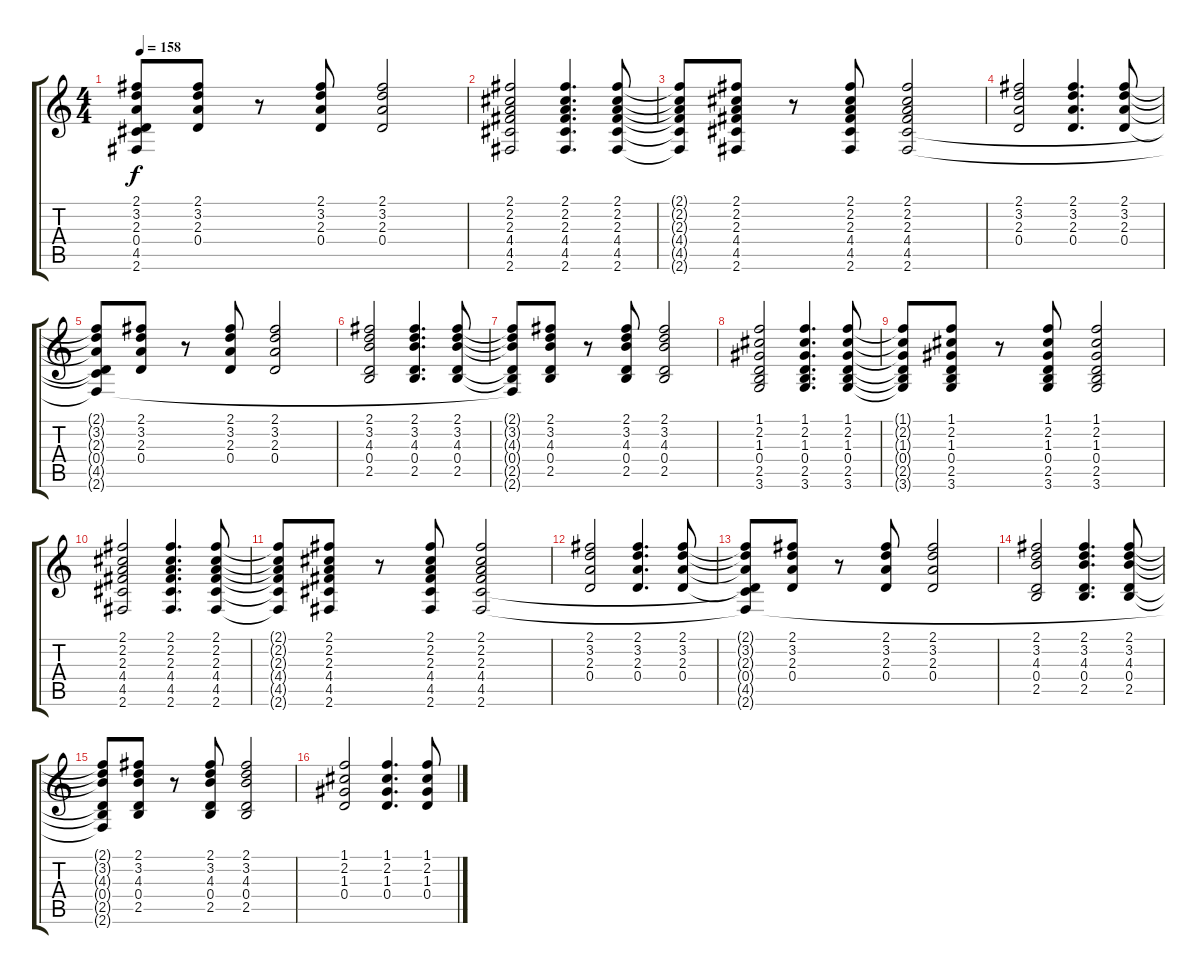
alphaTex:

\track "" {instrument acousticguitarsteel}
\staff {score tabs}
\tuning (E4 B3 G3 D3 A2 E2) {hide}
\ts (4 4)
\tempo 158
\clef g2
\ks c
(2.1{t} 3.2{t} 2.3{t} 0.4{t} 4.5{t} 2.6{t}).8{dy f} (2.1 3.2 2.3 0.4).8 r.8 (2.1 3.2 2.3 0.4).8 (2.1 3.2 2.3 0.4).2 |
(2.1 2.2 2.3 4.4 4.5 2.6).2 (2.1 2.2 2.3 4.4 4.5 2.6).4{d} (2.1 2.2 2.3 4.4 4.5 2.6).8 |
(2.1{t} 2.2{t} 2.3{t} 4.4{t} 4.5{t} 2.6{t}).8 (2.1 2.2 2.3 4.4 4.5 2.6).8 r.8 (2.1 2.2 2.3 4.4 4.5 2.6).8 (2.1 2.2 2.3 4.4 4.5 2.6).2 |
(2.1 3.2 2.3 0.4).2 (2.1 3.2 2.3 0.4).4{d} (2.1 3.2 2.3 0.4).8 |
(2.1{t} 3.2{t} 2.3{t} 0.4{t} 4.5{t} 2.6{t}).8 (2.1 3.2 2.3 0.4).8 r.8 (2.1 3.2 2.3 0.4).8 (2.1 3.2 2.3 0.4).2 |
(2.1 3.2 4.3 0.4 2.5).2 (2.1 3.2 4.3 0.4 2.5).4{d} (2.1 3.2 4.3 0.4 2.5).8 |
(2.1{t} 3.2{t} 4.3{t} 0.4{t} 2.5{t} 2.6{t}).8 (2.1 3.2 4.3 0.4 2.5).8 r.8 (2.1 3.2 4.3 0.4 2.5).8 (2.1 3.2 4.3 0.4 2.5).2 |
(1.1 2.2 1.3 0.4 2.5 3.6).2 (1.1 2.2 1.3 0.4 2.5 3.6).4{d} (1.1 2.2 1.3 0.4 2.5 3.6).8 |
(1.1{t} 2.2{t} 1.3{t} 0.4{t} 2.5{t} 3.6{t}).8 (1.1 2.2 1.3 0.4 2.5 3.6).8 r.8 (1.1 2.2 1.3 0.4 2.5 3.6).8 (1.1 2.2 1.3 0.4 2.5 3.6).2 |
(2.1 2.2 2.3 4.4 4.5 2.6).2 (2.1 2.2 2.3 4.4 4.5 2.6).4{d} (2.1 2.2 2.3 4.4 4.5 2.6).8 |
(2.1{t} 2.2{t} 2.3{t} 4.4{t} 4.5{t} 2.6{t}).8 (2.1 2.2 2.3 4.4 4.5 2.6).8 r.8 (2.1 2.2 2.3 4.4 4.5 2.6).8 (2.1 2.2 2.3 4.4 4.5 2.6).2 |
(2.1 3.2 2.3 0.4).2 (2.1 3.2 2.3 0.4).4{d} (2.1 3.2 2.3 0.4).8 |
(2.1{t} 3.2{t} 2.3{t} 0.4{t} 4.5{t} 2.6{t}).8 (2.1 3.2 2.3 0.4).8 r.8 (2.1 3.2 2.3 0.4).8 (2.1 3.2 2.3 0.4).2 |
(2.1 3.2 4.3 0.4 2.5).2 (2.1 3.2 4.3 0.4 2.5).4{d} (2.1 3.2 4.3 0.4 2.5).8 |
(2.1{t} 3.2{t} 4.3{t} 0.4{t} 2.5{t} 2.6{t}).8 (2.1 3.2 4.3 0.4 2.5).8 r.8 (2.1 3.2 4.3 0.4 2.5).8 (2.1 3.2 4.3 0.4 2.5).2 |
(1.1 2.2 1.3 0.4).2 (1.1 2.2 1.3 0.4).4{d} (1.1 2.2 1.3 0.4).8
